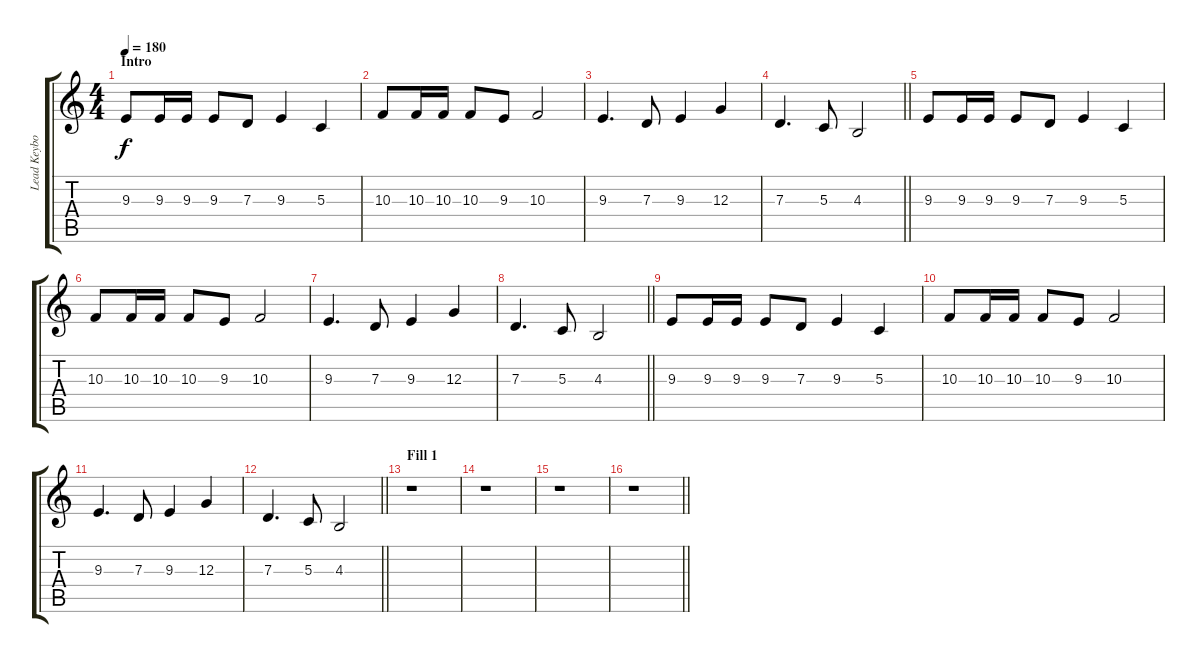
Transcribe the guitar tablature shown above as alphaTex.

\track ("Lead Keyboard 2: Juha Mäenpää" "Lead Keybo") {instrument brasssection}
\staff {score tabs}
\tuning (E4 B3 G3 D3 A2 E2) {hide}
\ts (4 4)
\section ("" "Intro")
\tempo 180
\clef g2
\ks aminor
9.3.8{dy f instrument brasssection} 9.3.16 9.3.16 9.3.8 7.3.8 9.3.4 5.3.4 |
10.3.8 10.3.16 10.3.16 10.3.8 9.3.8 10.3.2 |
9.3.4{d} 7.3.8 9.3.4 12.3.4 |
\barLineRight lightlight
7.3.4{d} 5.3.8 4.3.2 |
9.3.8 9.3.16 9.3.16 9.3.8 7.3.8 9.3.4 5.3.4 |
10.3.8 10.3.16 10.3.16 10.3.8 9.3.8 10.3.2 |
9.3.4{d} 7.3.8 9.3.4 12.3.4 |
\barLineRight lightlight
7.3.4{d} 5.3.8 4.3.2 |
9.3.8 9.3.16 9.3.16 9.3.8 7.3.8 9.3.4 5.3.4 |
10.3.8 10.3.16 10.3.16 10.3.8 9.3.8 10.3.2 |
9.3.4{d} 7.3.8 9.3.4 12.3.4 |
\barLineRight lightlight
7.3.4{d} 5.3.8 4.3.2 |
\section ("" "Fill 1")
r.1 |
r.1 |
r.1 |
\barLineRight lightlight
r.1
